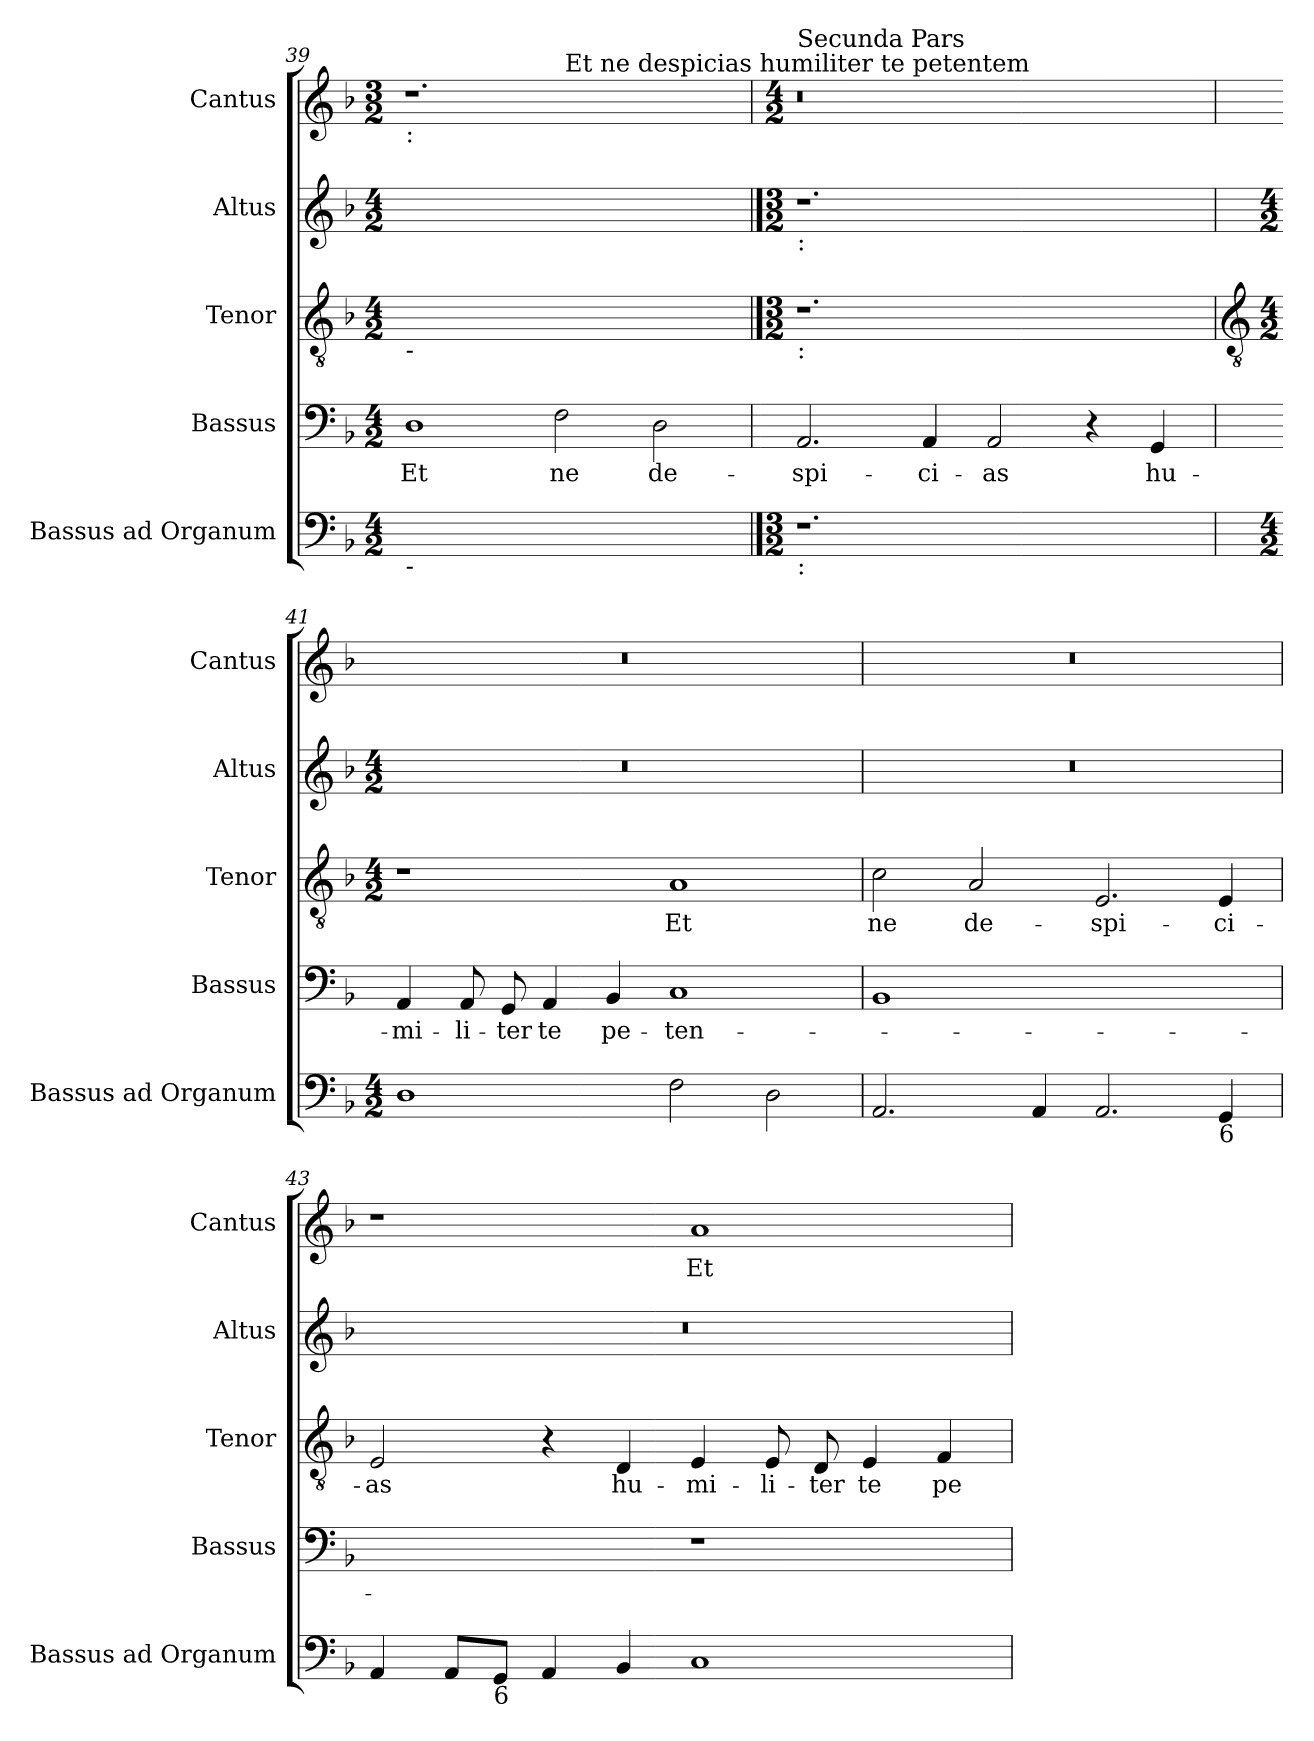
**kern	**kern	**text	**kern	**text	**kern	**kern	**text
*part5	*part4	*part4	*part3	*part3	*part2	*part1	*part1
*staff5	*staff4	*staff4	*staff3	*staff3	*staff2	*staff1	*staff1
*I"Bassus ad Organum	*I"Bassus	*	*I"Tenor	*	*I"Altus	*I"Cantus	*
*I'Bassus ad Organum	*I'Bassus	*	*I'Tenor	*	*I'Altus	*I'Cantus	*
!!LO:LB:g=z
*clefF4	*clefF4	*	*clefGv2	*	*clefG2	*clefG2	*
*k[b-]	*k[b-]	*	*k[b-]	*	*k[b-]	*k[b-]	*
*F:	*F:	*	*F:	*	*F:	*F:	*
*M4/2	*M4/2	*	*M4/2	*	*M4/2	*M3/2	*
=39	=39	=39	=39	=39	=39	=39	=39
!	!	!	!	!	!	!LO:TX:b:t=&colon;	!
!	!	!	!LO:TX:b:t=-	!	!	!	!
!LO:TX:b:t=-	!	!	!	!	!	!	!
!	!	!LO:LY:b	!	!LO:LY:b	!	!	!
0D;<yy]	1D	Et	0f#X;<yy	as.	0ayy]	1.r	.
!	!	!LO:LY:b	!	!	!	!	!
.	2F	ne	.	.	.	.	.
!	!	!LO:LY:b	!	!	!	!	!
.	2D	de-	.	.	.	2ryy	.
!!LO:LB:g=z
==40	=40	=40	==40	=40	==40	=40	=40
*M3/2	*	*	*M3/2	*	*M3/2	*M4/2	*
!	!	!	!	!	!	!LO:TX:a:cj:t=Et ne despicias humiliter te petentem	!
!	!	!	!	!	!	!LO:TX:a:t=Secunda Pars	!
!	!	!	!	!	!LO:TX:b:t=&colon;	!	!
!	!	!	!LO:TX:b:t=&colon;	!	!	!	!
!LO:TX:b:t=&colon;	!	!	!	!	!	!	!
!	!	!LO:LY:b	!	!	!	!	!
1.r	2.AA	-spi-	1.r	.	1.r	0r	.
!	!	!LO:LY:b	!	!	!	!	!
.	4AA	-ci-	.	.	.	.	.
!	!	!LO:LY:b	!	!	!	!	!
.	2AA	-as	.	.	.	.	.
2ryy	4r	.	2ryy	.	2ryy	.	.
!	!	!LO:LY:b	!	!	!	!	!
.	4GG	hu-	.	.	.	.	.
!!LO:LB:g=z
=41	=41	=41	=41	=41	=41	=41	=41
*	*	*	*clefGv2	*	*	*	*
*M4/2	*	*	*M4/2	*	*M4/2	*	*
!	!	!LO:LY:b	!	!	!	!	!
1D	4AA	-mi-	1r	.	0r	0r	.
!	!	!LO:LY:b	!	!	!	!	!
.	8AA	-li-	.	.	.	.	.
!	!	!LO:LY:b	!	!	!	!	!
.	8GG	-ter	.	.	.	.	.
!	!	!LO:LY:b	!	!	!	!	!
.	4AA	te	.	.	.	.	.
!	!	!LO:LY:b	!	!	!	!	!
.	4BB-	pe-	.	.	.	.	.
!	!	!LO:LY:b	!	!LO:LY:b	!	!	!
2F	1C	-ten-	1A	Et	.	.	.
2D	.	.	.	.	.	.	.
=42	=42	=42	=42	=42	=42	=42	=42
!	!	!	!	!LO:LY:b	!	!	!
2.AA	1BB-	.	2c	ne	0r	0r	.
!	!	!	!	!LO:LY:b	!	!	!
.	.	.	2A	de-	.	.	.
4AA	.	.	.	.	.	.	.
!	!	!LO:LY:b	!	!LO:LY:b	!	!	!
2.AA	[1AAyy	-tem,___	2.E	-spi-	.	.	.
!LO:TX:b:t=6	!	!	!	!	!	!	!
!	!	!	!	!LO:LY:b	!	!	!
4GG	.	.	4E	-ci-	.	.	.
!!LO:LB:g=z
=43	=43	=43	=43	=43	=43	=43	=43
!	!	!LO:LY:b	!	!LO:LY:b	!	!	!
4AA	1AAyy]	_____	2E	-as	0r	1r	.
8AAL	.	.	.	.	.	.	.
!LO:TX:b:t=6	!	!	!	!	!	!	!
8GGJ	.	.	.	.	.	.	.
4AA	.	.	4r	.	.	.	.
!	!	!	!	!LO:LY:b	!	!	!
4BB-	.	.	4D	hu-	.	.	.
!	!	!	!	!LO:LY:b	!	!	!LO:LY:b
1C	1r	.	4E	-mi-	.	1a	Et
!	!	!	!	!LO:LY:b	!	!	!
.	.	.	8E	-li-	.	.	.
!	!	!	!	!LO:LY:b	!	!	!
.	.	.	8D	-ter	.	.	.
!	!	!	!	!LO:LY:b	!	!	!
.	.	.	4E	te	.	.	.
!	!	!	!	!LO:LY:b	!	!	!
.	.	.	4F	pe-	.	.	.
=	=	=	=	=	=	=	=
*-	*-	*-	*-	*-	*-	*-	*-
